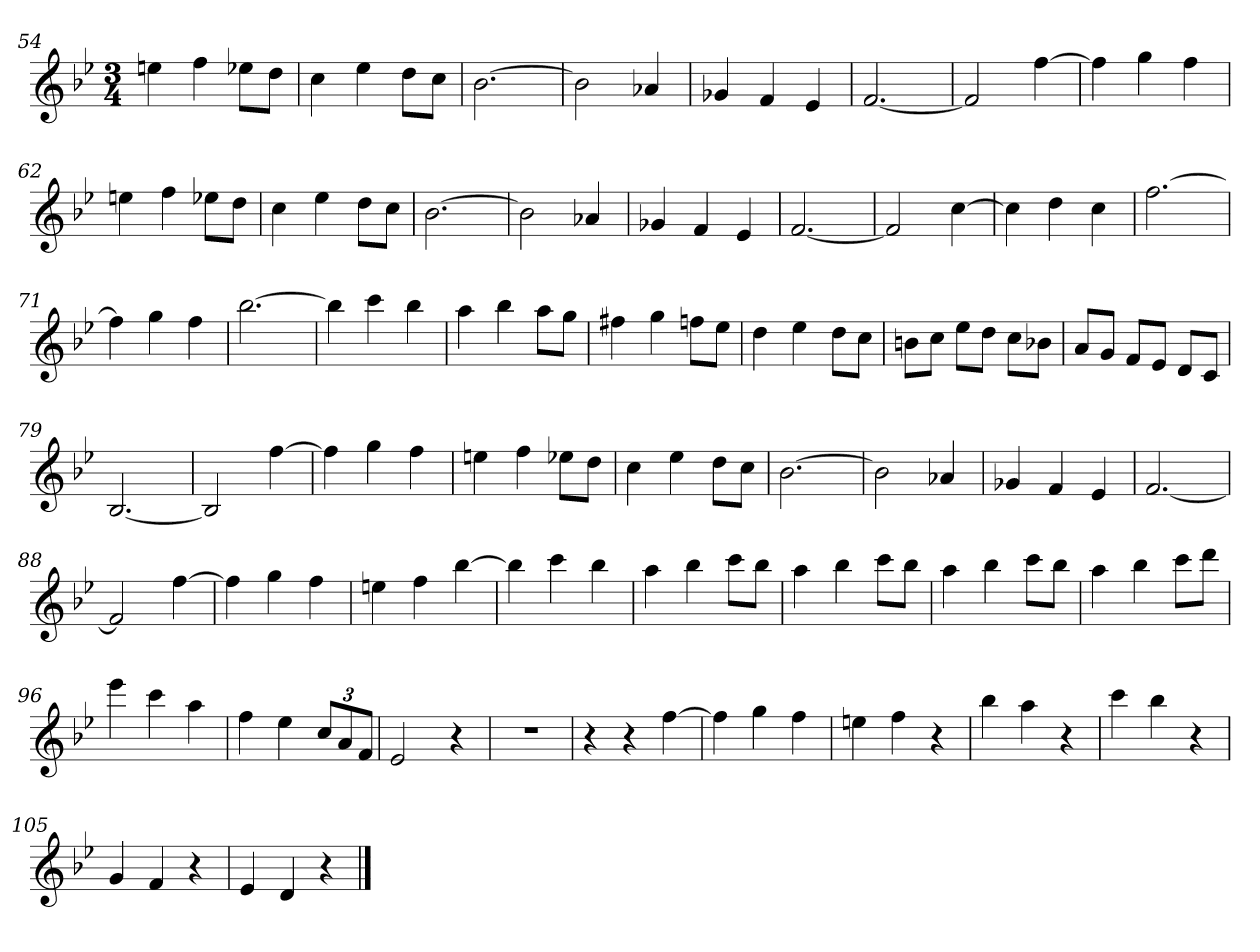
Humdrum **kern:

**kern
*part1
*staff1
*k[b-e-]
*B-:
*M3/4
=54
4een
4ff
8ee-XL
8ddJ
=55
4cc
4ee-
8ddL
8ccJ
=56
[2.b-
=57
2b-]
4a-X
=58
4g-X
4f
4e-
=59
[2.f
=60
2f]
[4ff
=61
4ff]
4gg
4ff
=62
4een
4ff
8ee-XL
8ddJ
=63
4cc
4ee-
8ddL
8ccJ
=64
[2.b-
=65
2b-]
4a-X
=66
4g-X
4f
4e-
=67
[2.f
=68
2f]
[4cc
=69
4cc]
4dd
4cc
=70
[2.ff
=71
4ff]
4gg
4ff
=72
[2.bb-
=73
4bb-]
4ccc
4bb-
=74
4aa
4bb-
8aaL
8ggJ
=75
4ff#X
4gg
8ffnL
8ee-J
=76
4dd
4ee-
8ddL
8ccJ
=77
8bnL
8ccJ
8ee-L
8ddJ
8ccL
8b-XJ
=78
8aL
8gJ
8fL
8e-J
8dL
8cJ
=79
[2.B-
=80
2B-]
[4ff
=81
4ff]
4gg
4ff
=82
4een
4ff
8ee-XL
8ddJ
=83
4cc
4ee-
8ddL
8ccJ
=84
[2.b-
=85
2b-]
4a-X
=86
4g-X
4f
4e-
=87
[2.f
=88
2f]
[4ff
=89
4ff]
4gg
4ff
=90
4een
4ff
[4bb-
=91
4bb-]
4ccc
4bb-
=92
4aa
4bb-
8cccL
8bb-J
=93
4aa
4bb-
8cccL
8bb-J
=94
4aa
4bb-
8cccL
8bb-J
=95
4aa
4bb-
8cccL
8dddJ
=96
4eee-
4ccc
4aa
=97
4ff
4ee-
12ccL
12a
12fJ
=98
2e-
4r
=99
2.r
=100
4r
4r
[4ff
=101
4ff]
4gg
4ff
=102
4een
4ff
4r
=103
4bb-
4aa
4r
=104
4ccc
4bb-
4r
=105
4g
4f
4r
=106
4e-
4d
4r
==
*-
